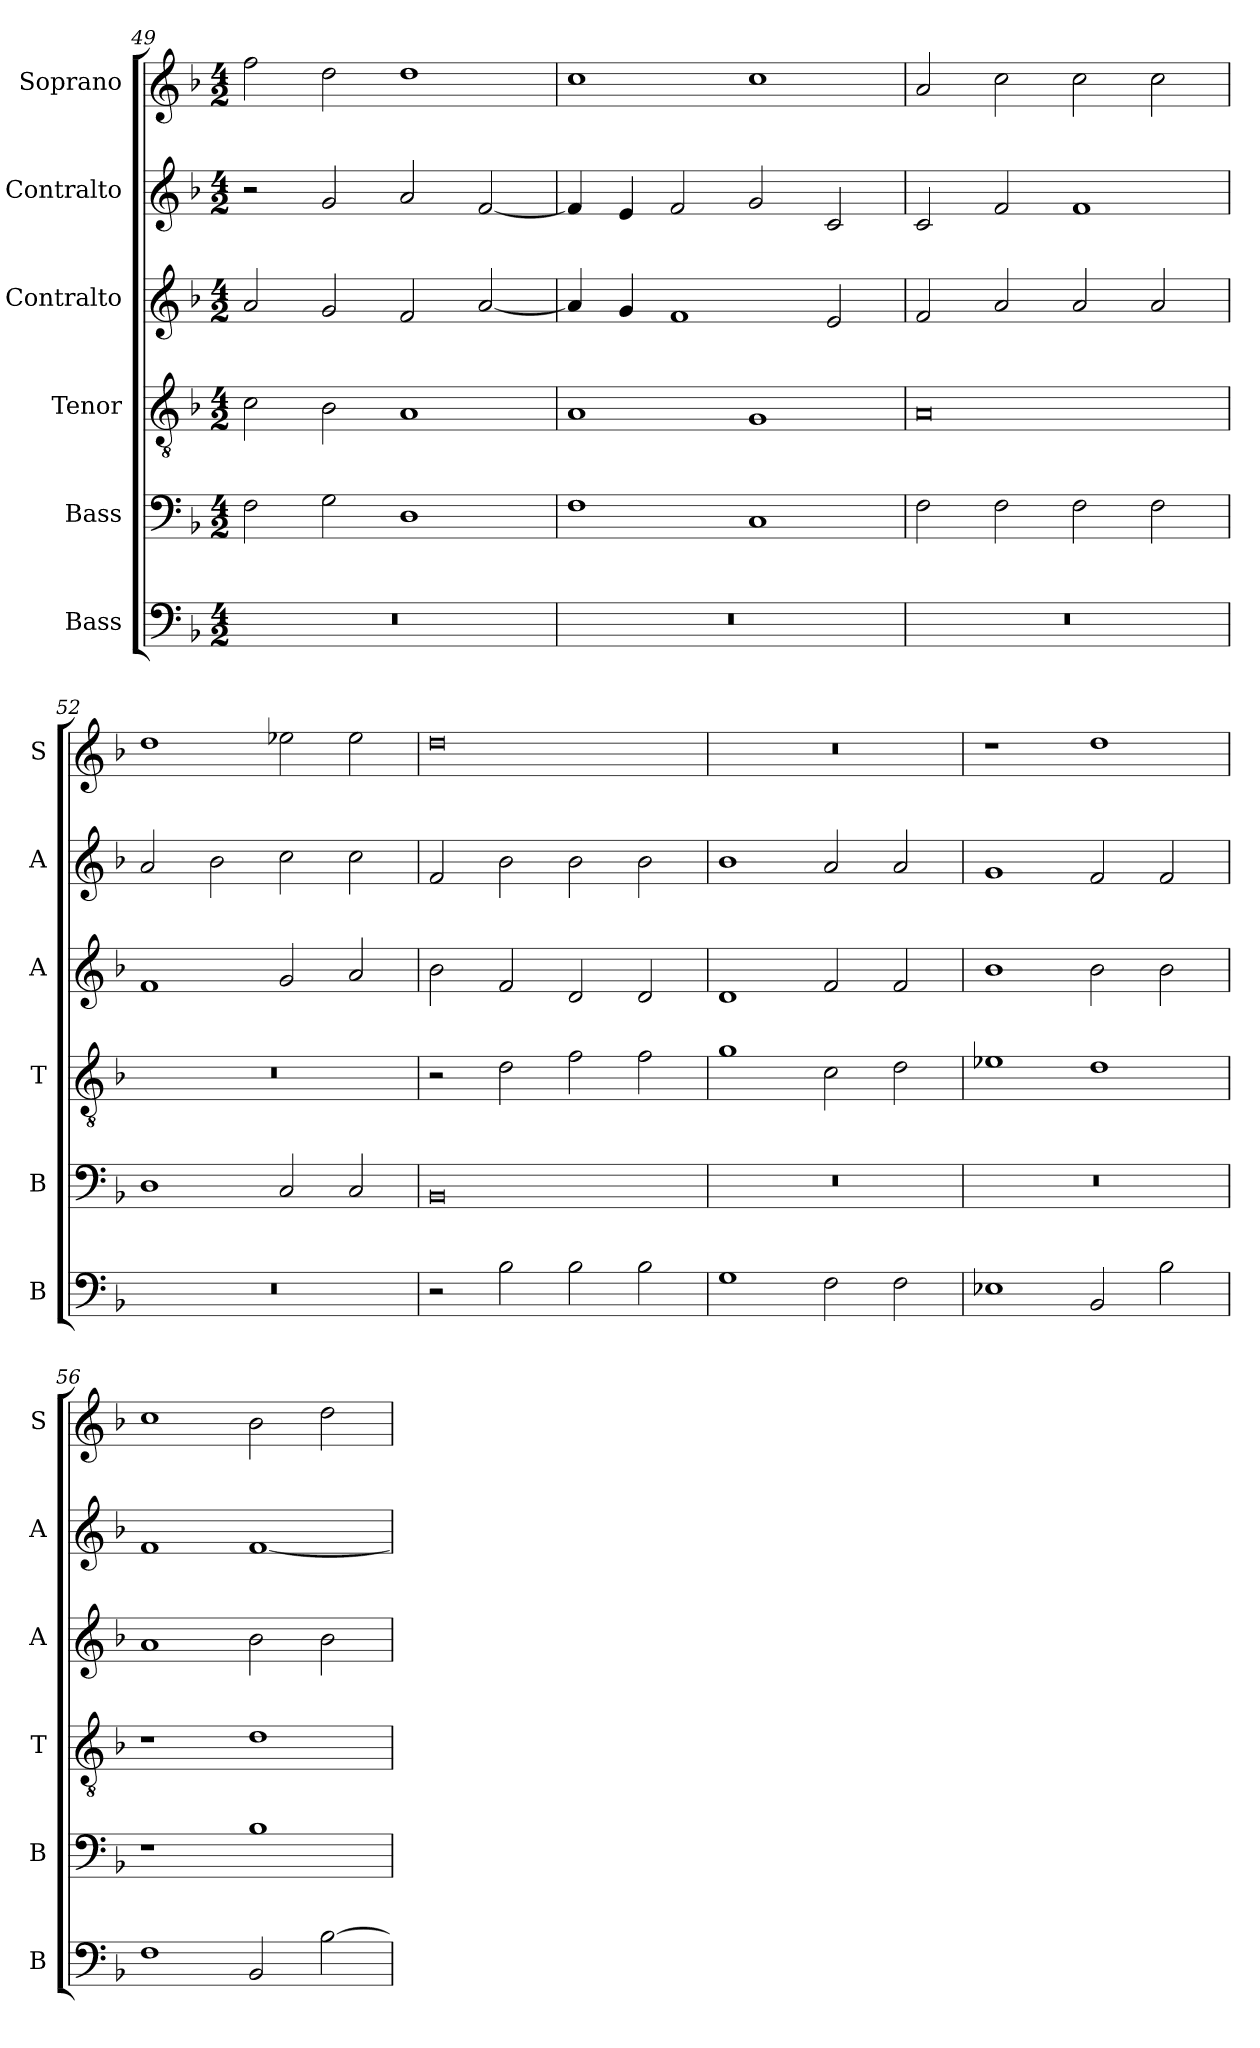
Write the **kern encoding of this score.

**kern	**kern	**kern	**kern	**kern	**kern
*part6	*part5	*part4	*part3	*part2	*part1
*staff6	*staff5	*staff4	*staff3	*staff2	*staff1
*I"Bass	*I"Bass	*I"Tenor	*I"Contralto	*I"Contralto	*I"Soprano
*I'B	*I'B	*I'T	*I'A	*I'A	*I'S
*clefF4	*clefF4	*clefGv2	*clefG2	*clefG2	*clefG2
*k[b-]	*k[b-]	*k[b-]	*k[b-]	*k[b-]	*k[b-]
*F:ion	*F:ion	*F:ion	*F:ion	*F:ion	*F:ion
*M4/2	*M4/2	*M4/2	*M4/2	*M4/2	*M4/2
=49	=49	=49	=49	=49	=49
0r	2F	2c	2a	2r	2ff
.	2G	2B-	2g	2g	2dd
.	1D	1A	2f	2a	1dd
.	.	.	[2a	[2f	.
=50	=50	=50	=50	=50	=50
0r	1F	1A	4a]	4f]	1cc
.	.	.	4g	4e	.
.	.	.	1f	2f	.
.	1C	1G	.	2g	1cc
.	.	.	2e	2c	.
=51	=51	=51	=51	=51	=51
0r	2F	0A	2f	2c	2a
.	2F	.	2a	2f	2cc
.	2F	.	2a	1f	2cc
.	2F	.	2a	.	2cc
=52	=52	=52	=52	=52	=52
0r	1D	0r	1f	2a	1dd
.	.	.	.	2b-	.
.	2C	.	2g	2cc	2ee-X
.	2C	.	2a	2cc	2ee-
=53	=53	=53	=53	=53	=53
2r	0BB-	2r	2b-	2f	0dd
2B-	.	2d	2f	2b-	.
2B-	.	2f	2d	2b-	.
2B-	.	2f	2d	2b-	.
=54	=54	=54	=54	=54	=54
1G	0r	1g	1d	1b-	0r
2F	.	2c	2f	2a	.
2F	.	2d	2f	2a	.
=55	=55	=55	=55	=55	=55
1E-X	0r	1e-X	1b-	1g	1r
2BB-	.	1d	2b-	2f	1dd
2B-	.	.	2b-	2f	.
=56	=56	=56	=56	=56	=56
1F	1r	1r	1a	1f	1cc
2BB-	1B-	1d	2b-	[1f	2b-
[2B-	.	.	2b-	.	2dd
=	=	=	=	=	=
*-	*-	*-	*-	*-	*-
